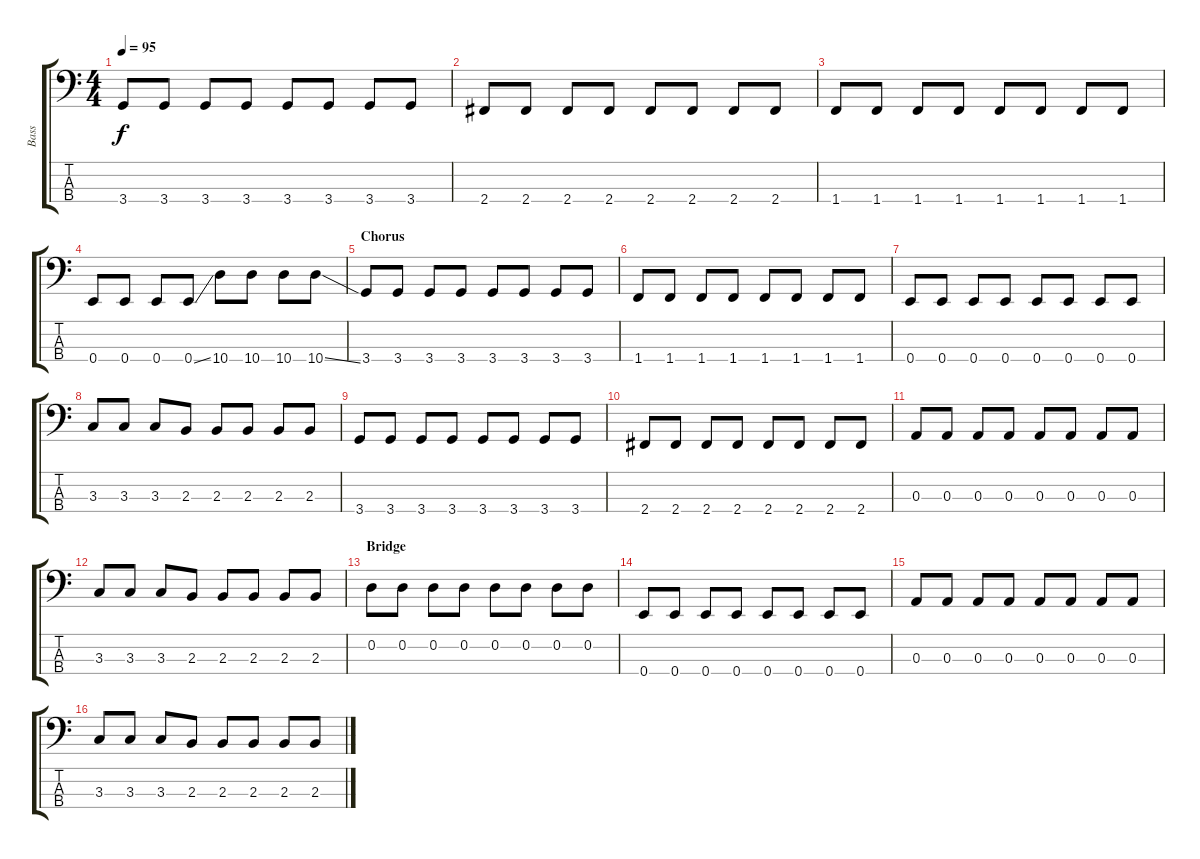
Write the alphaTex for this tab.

\track ("Bass" "Bass") {instrument electricbassfinger}
\staff {score tabs}
\tuning (G2 D2 A1 E1) {hide}
\ts (4 4)
\tempo 95
\clef f4
\ks c
3.4.8{dy f} 3.4.8 3.4.8 3.4.8 3.4.8 3.4.8 3.4.8 3.4.8 |
2.4.8 2.4.8 2.4.8 2.4.8 2.4.8 2.4.8 2.4.8 2.4.8 |
1.4.8 1.4.8 1.4.8 1.4.8 1.4.8 1.4.8 1.4.8 1.4.8 |
0.4.8 0.4.8 0.4.8 0.4{ss}.8 10.4.8 10.4.8 10.4.8 10.4{ss}.8 |
\section ("" "Chorus")
3.4.8 3.4.8 3.4.8 3.4.8 3.4.8 3.4.8 3.4.8 3.4.8 |
1.4.8 1.4.8 1.4.8 1.4.8 1.4.8 1.4.8 1.4.8 1.4.8 |
0.4.8 0.4.8 0.4.8 0.4.8 0.4.8 0.4.8 0.4.8 0.4.8 |
3.3.8 3.3.8 3.3.8 2.3.8 2.3.8 2.3.8 2.3.8 2.3.8 |
3.4.8 3.4.8 3.4.8 3.4.8 3.4.8 3.4.8 3.4.8 3.4.8 |
2.4.8 2.4.8 2.4.8 2.4.8 2.4.8 2.4.8 2.4.8 2.4.8 |
0.3.8 0.3.8 0.3.8 0.3.8 0.3.8 0.3.8 0.3.8 0.3.8 |
3.3.8 3.3.8 3.3.8 2.3.8 2.3.8 2.3.8 2.3.8 2.3.8 |
\section ("" "Bridge")
0.2.8 0.2.8 0.2.8 0.2.8 0.2.8 0.2.8 0.2.8 0.2.8 |
0.4.8 0.4.8 0.4.8 0.4.8 0.4.8 0.4.8 0.4.8 0.4.8 |
0.3.8 0.3.8 0.3.8 0.3.8 0.3.8 0.3.8 0.3.8 0.3.8 |
3.3.8 3.3.8 3.3.8 2.3.8 2.3.8 2.3.8 2.3.8 2.3.8
